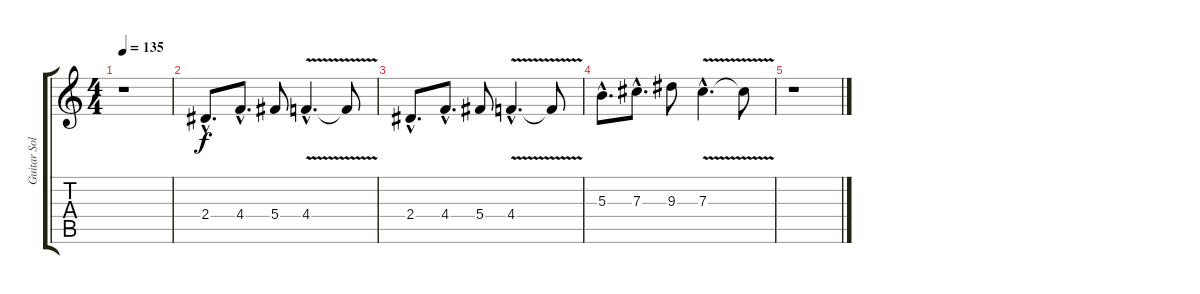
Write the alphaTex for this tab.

\track ("Guitar Solo" "Guitar Sol") {instrument overdrivenguitar}
\staff {score tabs}
\tuning (Eb4 Bb3 Gb3 Db3 Ab2 Eb2) {hide}
\ts (4 4)
\tempo 135
\clef g2
\ks c
r.1{dy f} |
2.4{hac}.8{d} 4.4{hac}.8{d} 5.4.8 4.4{v hac}.4{d} 4.4{t}.8 |
2.4{hac}.8{d} 4.4{hac}.8{d} 5.4.8 4.4{v hac}.4{d} 4.4{t}.8 |
5.3{hac}.8{d} 7.3{hac}.8{d} 9.3.8 7.3{v hac}.4{d} 7.3{t}.8 |
r.1
